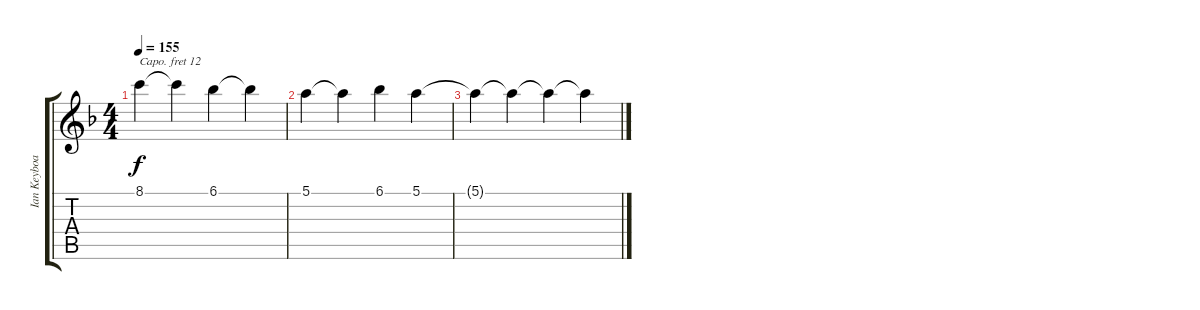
\track ("Ian Keyboard" "Ian Keyboa") {instrument stringensemble1}
\staff {score tabs}
\capo 12
\tuning (E4 B3 G3 D3 A2 E2) {hide}
\ts (4 4)
\tempo 155
\clef g2
\ks f
8.1.4{dy f} 8.1{t}.4 6.1.4 6.1{t}.4 |
5.1.4 5.1{t}.4 6.1.4 5.1.4 |
5.1{t}.4 5.1{t}.4 5.1{t}.4 5.1{t}.4
